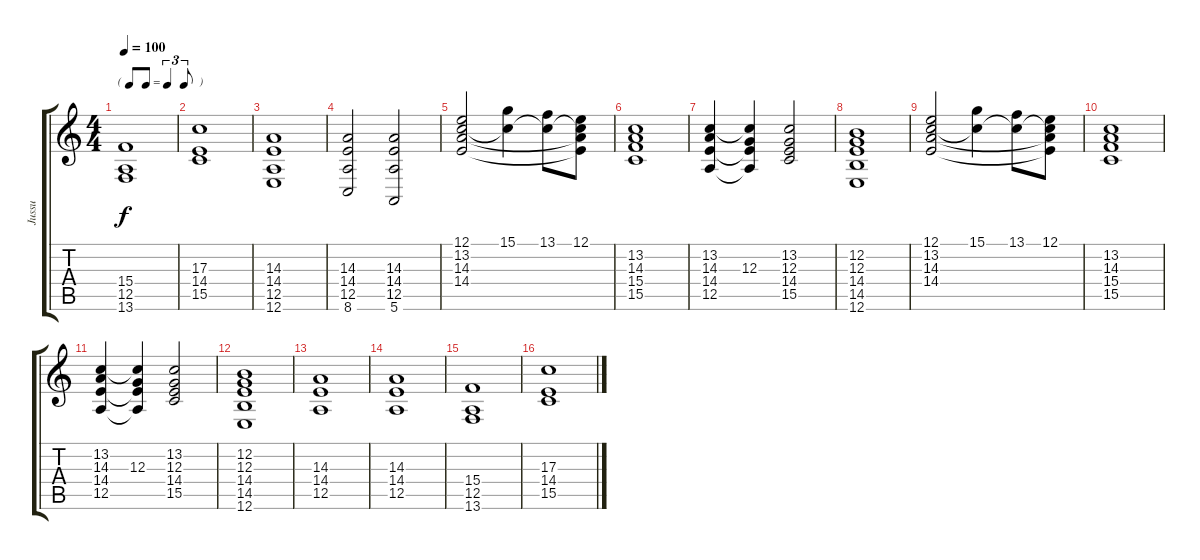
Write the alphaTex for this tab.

\track ("Jussu" "Jussu") {instrument fx4atmosphere}
\staff {score tabs}
\tuning (E4 B3 G3 D3 A2 E2) {hide}
\ts (4 4)
\tf triplet8th
\tempo 100
\clef g2
\ks c
(15.4 12.5 13.6).1{dy f} |
(17.3 14.4 15.5).1 |
(14.3 14.4 12.5 12.6).1 |
(14.3 14.4 12.5 8.6).2 (14.3 14.4 12.5 5.6).2 |
(12.1 13.2 14.3 14.4).2 (15.1 13.2{t}).4 (13.1 13.2{t}).8 (12.1 13.2{t} 14.3{t} 14.4{t}).8 |
(13.2 14.3 15.4 15.5).1 |
(13.2 14.3 14.4 12.5).4 (13.2{t} 12.3 14.4{t} 12.5{t}).4 (13.2 12.3 14.4 15.5).2 |
(12.2 12.3 14.4 14.5 12.6).1 |
(12.1 13.2 14.3 14.4).2 (15.1 13.2{t}).4 (13.1 13.2{t}).8 (12.1 13.2{t} 14.3{t} 14.4{t}).8 |
(13.2 14.3 15.4 15.5).1 |
(13.2 14.3 14.4 12.5).4 (13.2{t} 12.3 14.4{t} 12.5{t}).4 (13.2 12.3 14.4 15.5).2 |
(12.2 12.3 14.4 14.5 12.6).1 |
(14.3 14.4 12.5).1 |
(14.3 14.4 12.5).1 |
(15.4 12.5 13.6).1 |
(17.3 14.4 15.5).1
